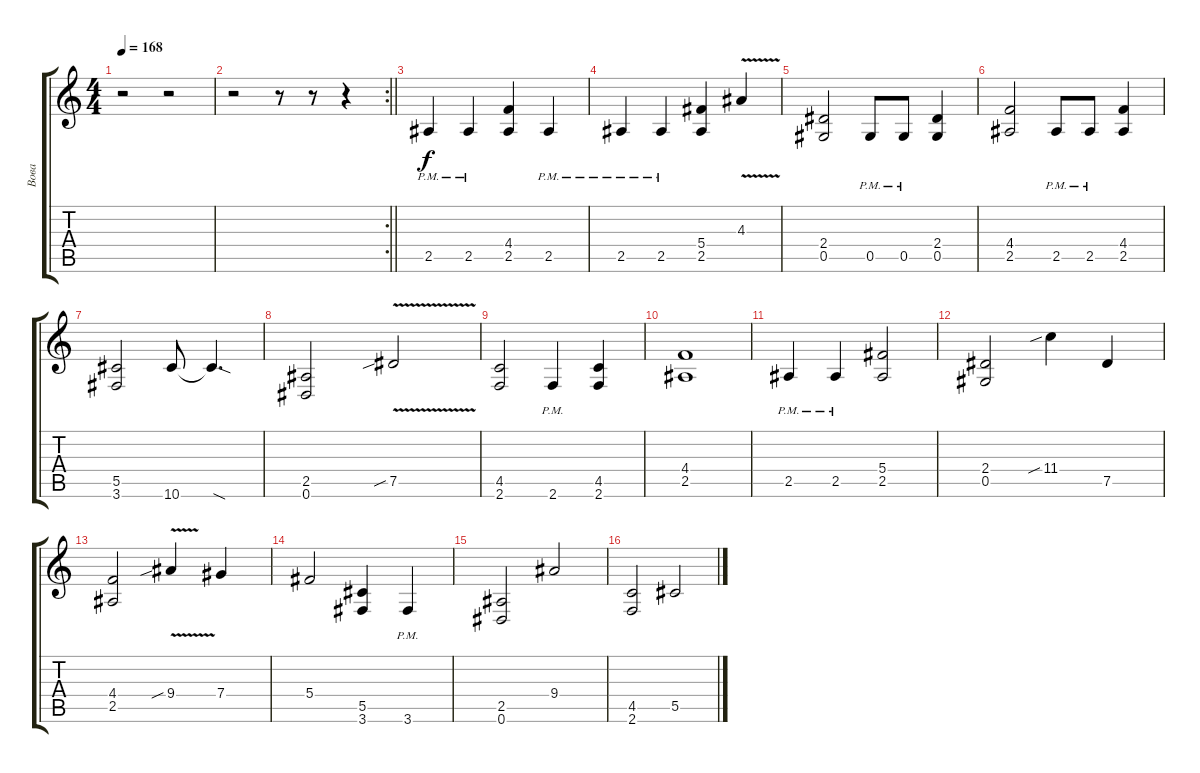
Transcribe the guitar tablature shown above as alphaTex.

\track ("Вова" "Вова") {instrument distortionguitar}
\staff {score tabs}
\tuning (Eb4 Bb3 Gb3 Db3 Ab2 Eb2) {hide}
\ts (4 4)
\tempo 168
\clef g2
\ks c
r.2{dy f} r.2 |
\rc 2
\barLineRight lightlight
r.2 r.8 r.8 r.4 |
\section ("" "")
2.5{pm}.4{volume 16} 2.5{pm}.4 (4.4 2.5).4 2.5{pm}.4 |
2.5{pm}.4 2.5{pm}.4 (5.4 2.5).4 4.3{v}.4 |
(2.4 0.5).2 0.5{pm}.8 0.5{pm}.8 (2.4 0.5).4 |
(4.4 2.5).2 2.5{pm}.8 2.5{pm}.8 (4.4 2.5).4 |
(5.5 3.6).2 10.6.8 10.6{sod t}.4{d} |
(2.5 0.6).2 7.5{v sib}.2 |
(4.5 2.6).2 2.6{pm}.4 (4.5 2.6).4 |
(4.4 2.5).1 |
2.5{pm}.4 2.5{pm}.4 (5.4 2.5).2 |
(2.4 0.5).2 11.4{sib}.4 7.5.4 |
(4.4 2.5).2 9.4{v sib}.4 7.4.4 |
5.4.2 (5.5 3.6).4 3.6{pm}.4 |
(2.5 0.6).2 9.4.2 |
(4.5 2.6).2 5.5.2
